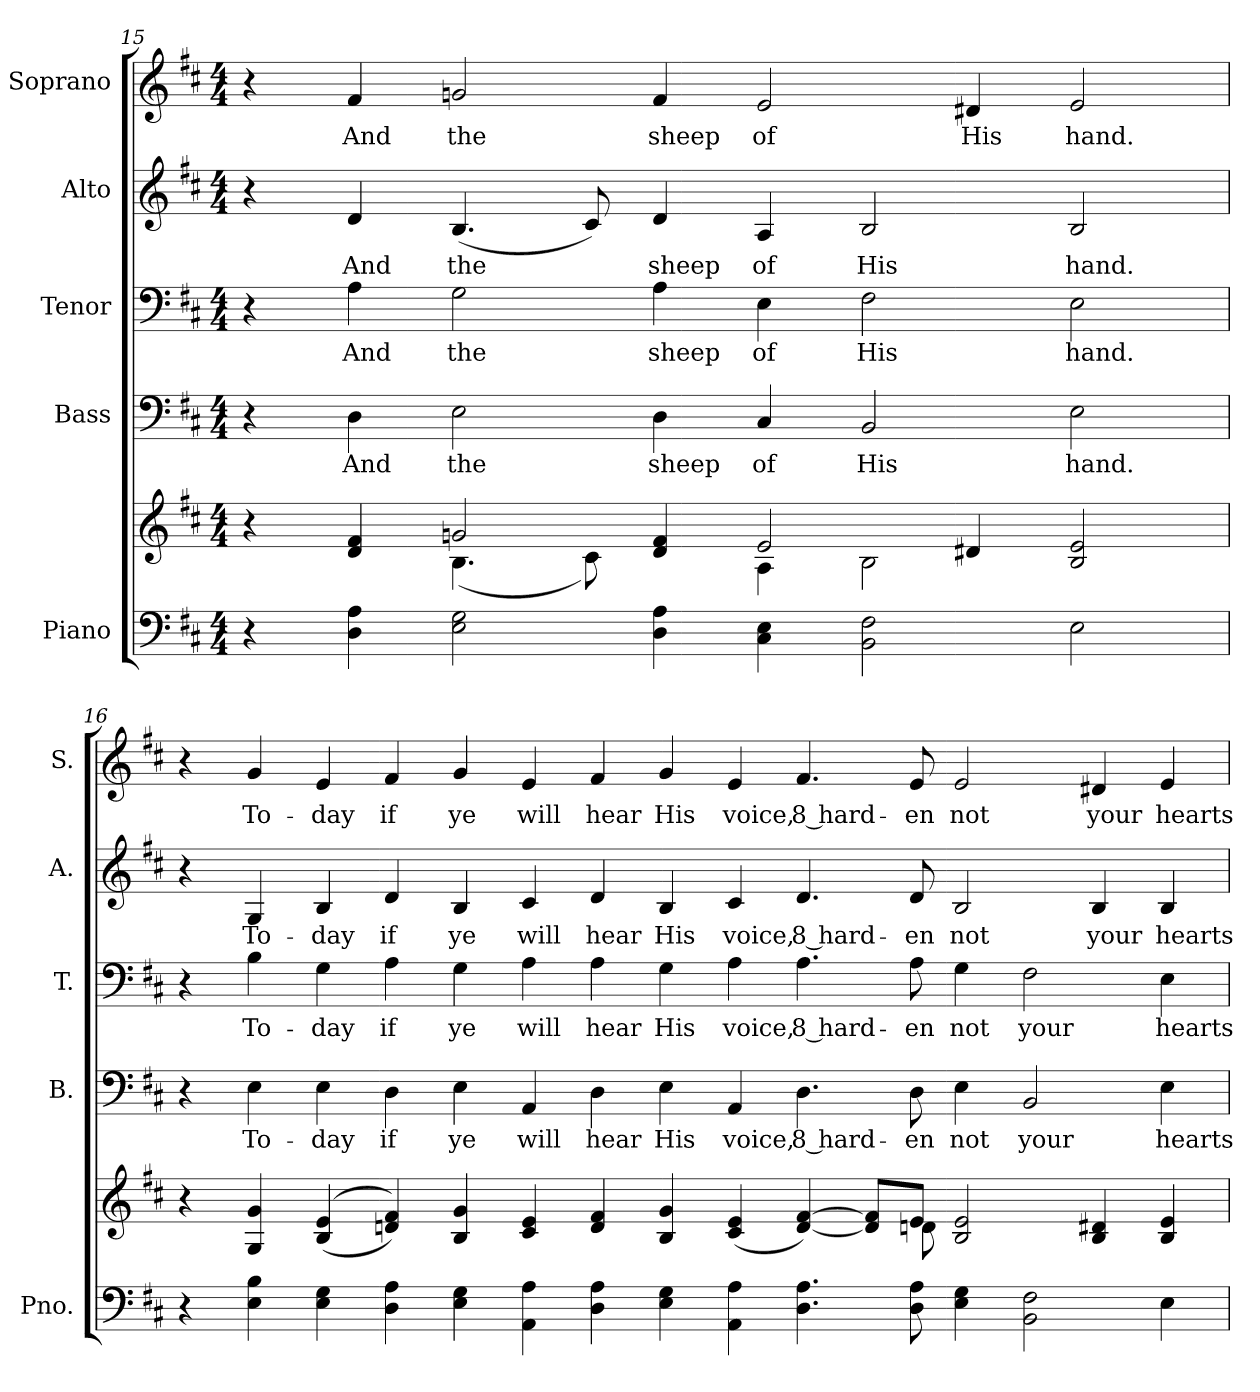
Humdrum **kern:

**kern	**kern	**kern	**text	**kern	**text	**kern	**text	**kern	**text
*part5	*part5	*part4	*part4	*part3	*part3	*part2	*part2	*part1	*part1
*staff6	*staff5	*staff4	*staff4	*staff3	*staff3	*staff2	*staff2	*staff1	*staff1
*I"Piano	*	*I"Bass	*	*I"Tenor	*	*I"Alto	*	*I"Soprano	*
*I'Pno.	*	*I'B.	*	*I'T.	*	*I'A.	*	*I'S.	*
!!LO:PB:g=z
*clefF4	*clefG2	*clefF4	*	*clefF4	*	*clefG2	*	*clefG2	*
*k[f#c#]	*k[f#c#]	*k[f#c#]	*	*k[f#c#]	*	*k[f#c#]	*	*k[f#c#]	*
*D:	*D:	*D:	*	*D:	*	*D:	*	*D:	*
*M4/4	*M4/4	*M4/4	*	*M4/4	*	*M4/4	*	*M4/4	*
=15	=15	=15	=15	=15	=15	=15	=15	=15	=15
*	*^	*	*	*	*	*	*	*	*
4r	4r	4ryy	4r	.	4r	.	4r	.	4r	.
!	!	!	!	!LO:LY:b:color=#000000	!	!	!	!	!	!
!	!	!	!	!	!	!LO:LY:b:color=#000000	!	!	!	!
!	!	!	!	!	!	!	!	!LO:LY:b:color=#000000	!	!
!	!	!	!	!	!	!	!	!	!	!LO:LY:b:color=#000000
4Di\ 4Ai	4di/ 4f#i	4ryy	4Di\	And	4Ai\	And	4di/	And	4f#i/	And
!	!	!	!	!LO:LY:b:color=#000000	!	!	!	!	!	!
!	!	!	!	!	!	!LO:LY:b:color=#000000	!	!	!	!
!	!	!	!	!	!	!	!	!LO:LY:b:color=#000000	!	!
!	!	!	!	!	!	!	!	!	!	!LO:LY:b:color=#000000
2Ei\ 2Gi	2gni/	(4.Bi\	2Ei\	the	2Gi\	the	(4.Bi/	the	2gni/	the
.	.	8c#i\)	.	.	.	.	8c#i/)	.	.	.
!	!	!	!	!LO:LY:b:color=#000000	!	!	!	!	!	!
!	!	!	!	!	!	!LO:LY:b:color=#000000	!	!	!	!
!	!	!	!	!	!	!	!	!LO:LY:b:color=#000000	!	!
!	!	!	!	!	!	!	!	!	!	!LO:LY:b:color=#000000
4Di\ 4Ai	4di/ 4f#i	4ryy	4Di\	sheep	4Ai\	sheep	4di/	sheep	4f#i/	sheep
!	!	!	!	!LO:LY:b:color=#000000	!	!	!	!	!	!
!	!	!	!	!	!	!LO:LY:b:color=#000000	!	!	!	!
!	!	!	!	!	!	!	!	!LO:LY:b:color=#000000	!	!
!	!	!	!	!	!	!	!	!	!	!LO:LY:b:color=#000000
4C#i\ 4Ei	2ei/	4Ai\	4C#i/	of	4Ei\	of	4Ai/	of	2ei/	of
!	!	!	!	!LO:LY:b:color=#000000	!	!	!	!	!	!
!	!	!	!	!	!	!LO:LY:b:color=#000000	!	!	!	!
!	!	!	!	!	!	!	!	!LO:LY:b:color=#000000	!	!
2BBi\ 2F#i	.	2Bi\	2BBi/	His	2F#i\	His	2Bi/	His	.	.
!	!	!	!	!	!	!	!	!	!	!LO:LY:b:color=#000000
.	4d#Xi/	.	.	.	.	.	.	.	4d#Xi/	His
!	!	!	!	!LO:LY:b:color=#000000	!	!	!	!	!	!
!	!	!	!	!	!	!LO:LY:b:color=#000000	!	!	!	!
!	!	!	!	!	!	!	!	!LO:LY:b:color=#000000	!	!
!	!	!	!	!	!	!	!	!	!	!LO:LY:b:color=#000000
2Ei\	2Bi/ 2ei	2ryy	2Ei\	hand.	2Ei\	hand.	2Bi/	hand.	2ei/	hand.
!!LO:PB:g=z
=16	=16	=16	=16	=16	=16	=16	=16	=16	=16	=16
4r	4r	1ryy	4r	.	4r	.	4r	.	4r	.
!	!	!	!	!LO:LY:b:color=#000000	!	!	!	!	!	!
!	!	!	!	!	!	!LO:LY:b:color=#000000	!	!	!	!
!	!	!	!	!	!	!	!	!LO:LY:b:color=#000000	!	!
!	!	!	!	!	!	!	!	!	!	!LO:LY:b:color=#000000
4Ei\ 4Bi	4Gi/ 4gi	.	4Ei\	To-	4Bi\	To-	4Gi/	To-	4gi/	To-
!	!	!	!	!LO:LY:b:color=#000000	!	!	!	!	!	!
!	!	!	!	!	!	!LO:LY:b:color=#000000	!	!	!	!
!	!	!	!	!	!	!	!	!LO:LY:b:color=#000000	!	!
!	!	!	!	!	!	!	!	!	!	!LO:LY:b:color=#000000
4Ei\ 4Gi	((4Bi/ 4ei	.	4Ei\	-day	4Gi\	-day	4Bi/	-day	4ei/	-day
!	!	!	!	!LO:LY:b:color=#000000	!	!	!	!	!	!
!	!	!	!	!	!	!LO:LY:b:color=#000000	!	!	!	!
!	!	!	!	!	!	!	!	!LO:LY:b:color=#000000	!	!
!	!	!	!	!	!	!	!	!	!	!LO:LY:b:color=#000000
4Di\ 4Ai	4dni/ 4f#i))	.	4Di\	if	4Ai\	if	4di/	if	4f#i/	if
!	!	!	!	!LO:LY:b:color=#000000	!	!	!	!	!	!
!	!	!	!	!	!	!LO:LY:b:color=#000000	!	!	!	!
!	!	!	!	!	!	!	!	!LO:LY:b:color=#000000	!	!
!	!	!	!	!	!	!	!	!	!	!LO:LY:b:color=#000000
4Ei\ 4Gi	4Bi/ 4gi	1ryy	4Ei\	ye	4Gi\	ye	4Bi/	ye	4gi/	ye
!	!	!	!	!LO:LY:b:color=#000000	!	!	!	!	!	!
!	!	!	!	!	!	!LO:LY:b:color=#000000	!	!	!	!
!	!	!	!	!	!	!	!	!LO:LY:b:color=#000000	!	!
!	!	!	!	!	!	!	!	!	!	!LO:LY:b:color=#000000
4AAi\ 4Ai	4c#i/ 4ei	.	4AAi/	will	4Ai\	will	4c#i/	will	4ei/	will
!	!	!	!	!LO:LY:b:color=#000000	!	!	!	!	!	!
!	!	!	!	!	!	!LO:LY:b:color=#000000	!	!	!	!
!	!	!	!	!	!	!	!	!LO:LY:b:color=#000000	!	!
!	!	!	!	!	!	!	!	!	!	!LO:LY:b:color=#000000
4Di\ 4Ai	4di/ 4f#i	.	4Di\	hear	4Ai\	hear	4di/	hear	4f#i/	hear
!	!	!	!	!LO:LY:b:color=#000000	!	!	!	!	!	!
!	!	!	!	!	!	!LO:LY:b:color=#000000	!	!	!	!
!	!	!	!	!	!	!	!	!LO:LY:b:color=#000000	!	!
!	!	!	!	!	!	!	!	!	!	!LO:LY:b:color=#000000
4Ei\ 4Gi	4Bi/ 4gi	.	4Ei\	His	4Gi\	His	4Bi/	His	4gi/	His
!	!	!	!	!LO:LY:b:color=#000000	!	!	!	!	!	!
!	!	!	!	!	!	!LO:LY:b:color=#000000	!	!	!	!
!	!	!	!	!	!	!	!	!LO:LY:b:color=#000000	!	!
!	!	!	!	!	!	!	!	!	!	!LO:LY:b:color=#000000
4AAi\ 4Ai	(4c#i/ 4ei	2ryy	4AAi/	voice,	4Ai\	voice,	4c#i/	voice,	4ei/	voice,
!	!	!	!	!LO:LY:b:color=#000000	!	!	!	!	!	!
!	!	!	!	!	!	!LO:LY:b:color=#000000	!	!	!	!
!	!	!	!	!	!	!	!	!LO:LY:b:color=#000000	!	!
!	!	!	!	!	!	!	!	!	!	!LO:LY:b:color=#000000
4.Di\ 4.Ai	[<4di/ [>4f#i)	.	4.Di\	8 hard-	4.Ai\	8 hard-	4.di/	8 hard-	4.f#i/	8 hard-
.	8di/] 8f#i]L	8ryy	.	.	.	.	.	.	.	.
!	!	!	!	!LO:LY:b:color=#000000	!	!	!	!	!	!
!	!	!	!	!	!	!LO:LY:b:color=#000000	!	!	!	!
!	!	!	!	!	!	!	!	!LO:LY:b:color=#000000	!	!
!	!	!	!	!	!	!	!	!	!	!LO:LY:b:color=#000000
8Di\ 8Ai	8ei/J	8dni\	8Di\	-en	8Ai\	-en	8di/	-en	8ei/	-en
!	!	!	!	!LO:LY:b:color=#000000	!	!	!	!	!	!
!	!	!	!	!	!	!LO:LY:b:color=#000000	!	!	!	!
!	!	!	!	!	!	!	!	!LO:LY:b:color=#000000	!	!
!	!	!	!	!	!	!	!	!	!	!LO:LY:b:color=#000000
4Ei\ 4Gi	2Bi/ 2ei	4ryy	4Ei\	not	4Gi\	not	2Bi/	not	2ei/	not
!	!	!	!	!LO:LY:b:color=#000000	!	!	!	!	!	!
!	!	!	!	!	!	!LO:LY:b:color=#000000	!	!	!	!
2BBi\ 2F#i	.	2ryy	2BBi/	your	2F#i\	your	.	.	.	.
!	!	!	!	!	!	!	!	!LO:LY:b:color=#000000	!	!
!	!	!	!	!	!	!	!	!	!	!LO:LY:b:color=#000000
.	4Bi/ 4d#Xi	.	.	.	.	.	4Bi/	your	4d#Xi/	your
!	!	!	!	!LO:LY:b:color=#000000	!	!	!	!	!	!
!	!	!	!	!	!	!LO:LY:b:color=#000000	!	!	!	!
!	!	!	!	!	!	!	!	!LO:LY:b:color=#000000	!	!
!	!	!	!	!	!	!	!	!	!	!LO:LY:b:color=#000000
4Ei\	4Bi/ 4ei	4ryy	4Ei\	hearts	4Ei\	hearts	4Bi/	hearts	4ei/	hearts
*	*v	*v	*	*	*	*	*	*	*	*
=	=	=	=	=	=	=	=	=	=
*-	*-	*-	*-	*-	*-	*-	*-	*-	*-
